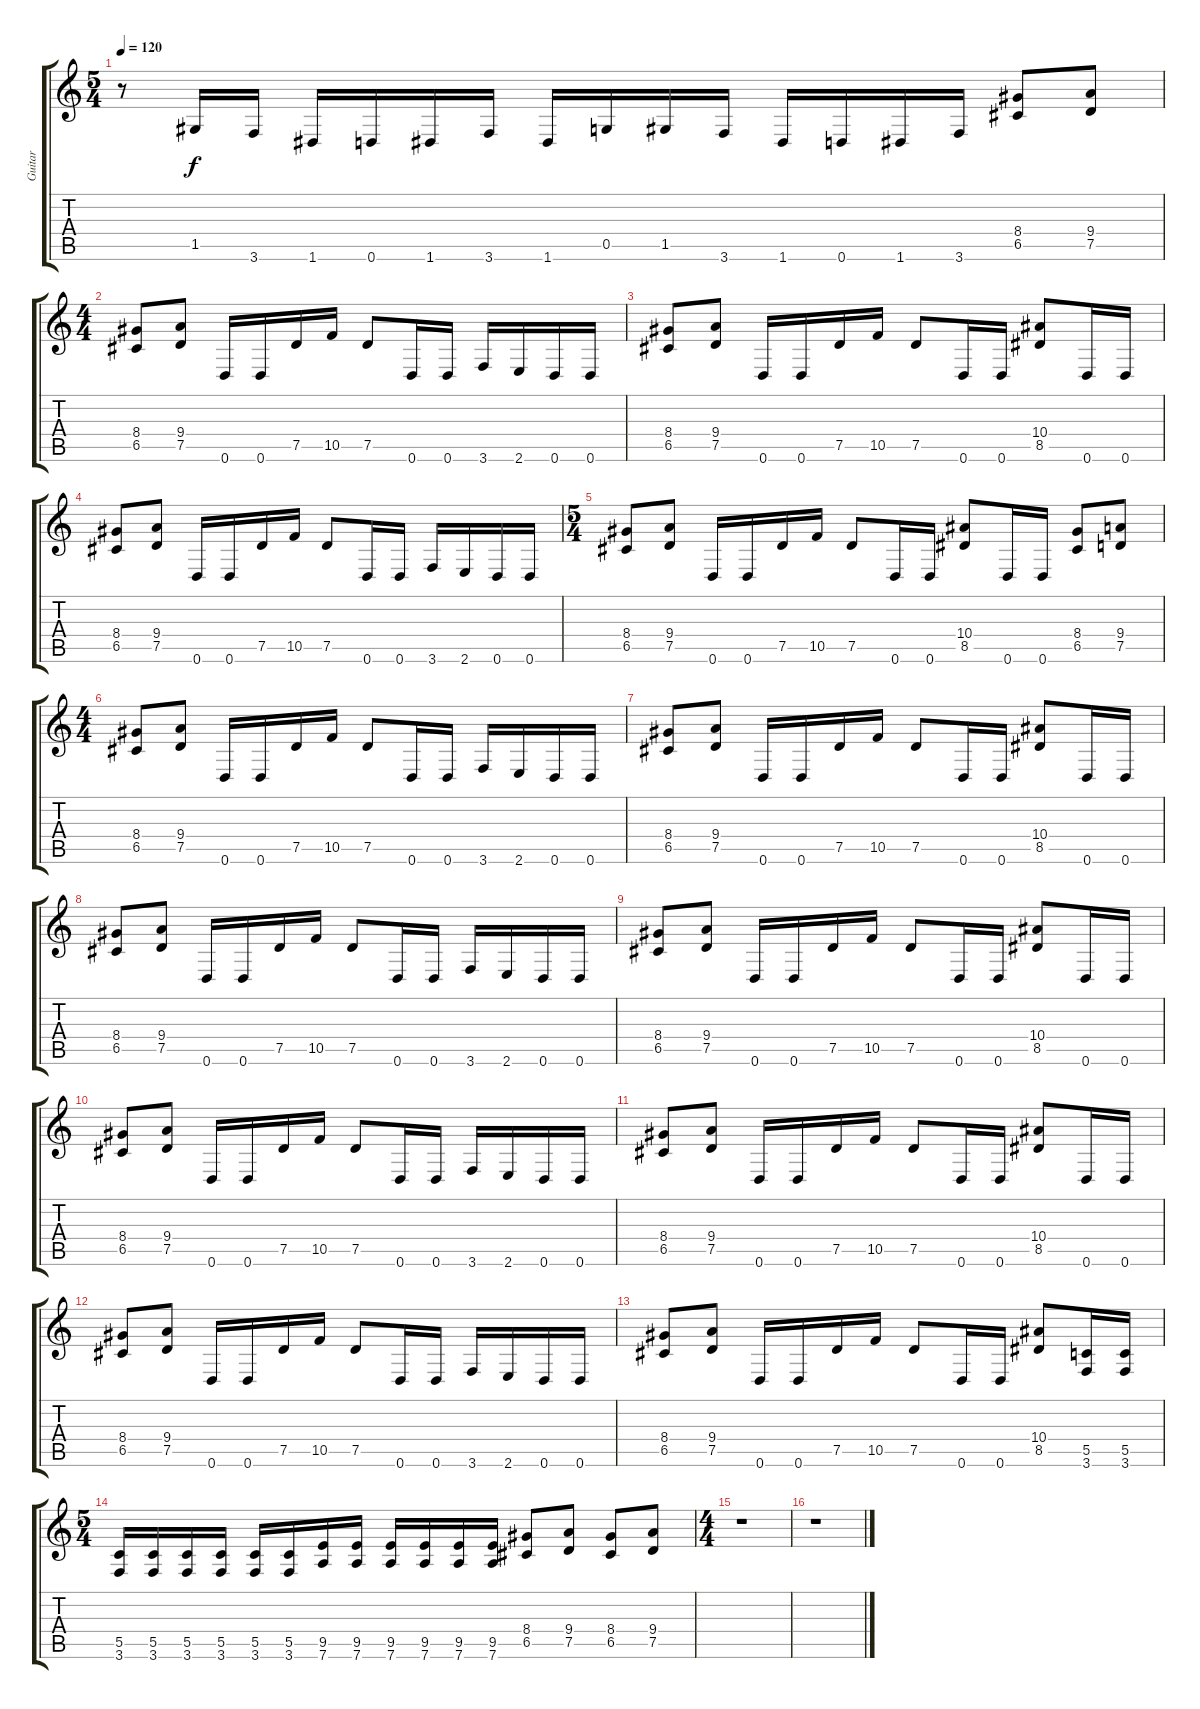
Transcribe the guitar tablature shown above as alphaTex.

\track ("Guitar" "Guitar") {instrument distortionguitar}
\staff {score tabs}
\tuning (D4 A3 F3 C3 G2 D2) {hide}
\ts (5 4)
\tempo 120
\clef g2
\ks c
r.8{dy f instrument distortionguitar} 1.5.16 3.6.16 1.6.16 0.6.16 1.6.16 3.6.16 1.6.16 0.5.16 1.5.16 3.6.16 1.6.16 0.6.16 1.6.16 3.6.16 (8.4 6.5).8 (9.4 7.5).8 |
\ts (4 4)
(8.4 6.5).8 (9.4 7.5).8 0.6.16 0.6.16 7.5.16 10.5.16 7.5.8 0.6.16 0.6.16 3.6.16 2.6.16 0.6.16 0.6.16 |
(8.4 6.5).8 (9.4 7.5).8 0.6.16 0.6.16 7.5.16 10.5.16 7.5.8 0.6.16 0.6.16 (10.4 8.5).8 0.6.16 0.6.16 |
(8.4 6.5).8 (9.4 7.5).8 0.6.16 0.6.16 7.5.16 10.5.16 7.5.8 0.6.16 0.6.16 3.6.16 2.6.16 0.6.16 0.6.16 |
\ts (5 4)
(8.4 6.5).8 (9.4 7.5).8 0.6.16 0.6.16 7.5.16 10.5.16 7.5.8 0.6.16 0.6.16 (10.4 8.5).8 0.6.16 0.6.16 (8.4 6.5).8 (9.4 7.5).8 |
\ts (4 4)
(8.4 6.5).8 (9.4 7.5).8 0.6.16 0.6.16 7.5.16 10.5.16 7.5.8 0.6.16 0.6.16 3.6.16 2.6.16 0.6.16 0.6.16 |
(8.4 6.5).8 (9.4 7.5).8 0.6.16 0.6.16 7.5.16 10.5.16 7.5.8 0.6.16 0.6.16 (10.4 8.5).8 0.6.16 0.6.16 |
(8.4 6.5).8 (9.4 7.5).8 0.6.16 0.6.16 7.5.16 10.5.16 7.5.8 0.6.16 0.6.16 3.6.16 2.6.16 0.6.16 0.6.16 |
(8.4 6.5).8 (9.4 7.5).8 0.6.16 0.6.16 7.5.16 10.5.16 7.5.8 0.6.16 0.6.16 (10.4 8.5).8 0.6.16 0.6.16 |
(8.4 6.5).8 (9.4 7.5).8 0.6.16 0.6.16 7.5.16 10.5.16 7.5.8 0.6.16 0.6.16 3.6.16 2.6.16 0.6.16 0.6.16 |
(8.4 6.5).8 (9.4 7.5).8 0.6.16 0.6.16 7.5.16 10.5.16 7.5.8 0.6.16 0.6.16 (10.4 8.5).8 0.6.16 0.6.16 |
(8.4 6.5).8 (9.4 7.5).8 0.6.16 0.6.16 7.5.16 10.5.16 7.5.8 0.6.16 0.6.16 3.6.16 2.6.16 0.6.16 0.6.16 |
(8.4 6.5).8 (9.4 7.5).8 0.6.16 0.6.16 7.5.16 10.5.16 7.5.8 0.6.16 0.6.16 (10.4 8.5).8 (5.5 3.6).16 (5.5 3.6).16 |
\ts (5 4)
(5.5 3.6).16 (5.5 3.6).16 (5.5 3.6).16 (5.5 3.6).16 (5.5 3.6).16 (5.5 3.6).16 (9.5 7.6).16 (9.5 7.6).16 (9.5 7.6).16 (9.5 7.6).16 (9.5 7.6).16 (9.5 7.6).16 (8.4 6.5).8 (9.4 7.5).8 (8.4 6.5).8 (9.4 7.5).8 |
\ts (4 4)
r.1 |
r.1
